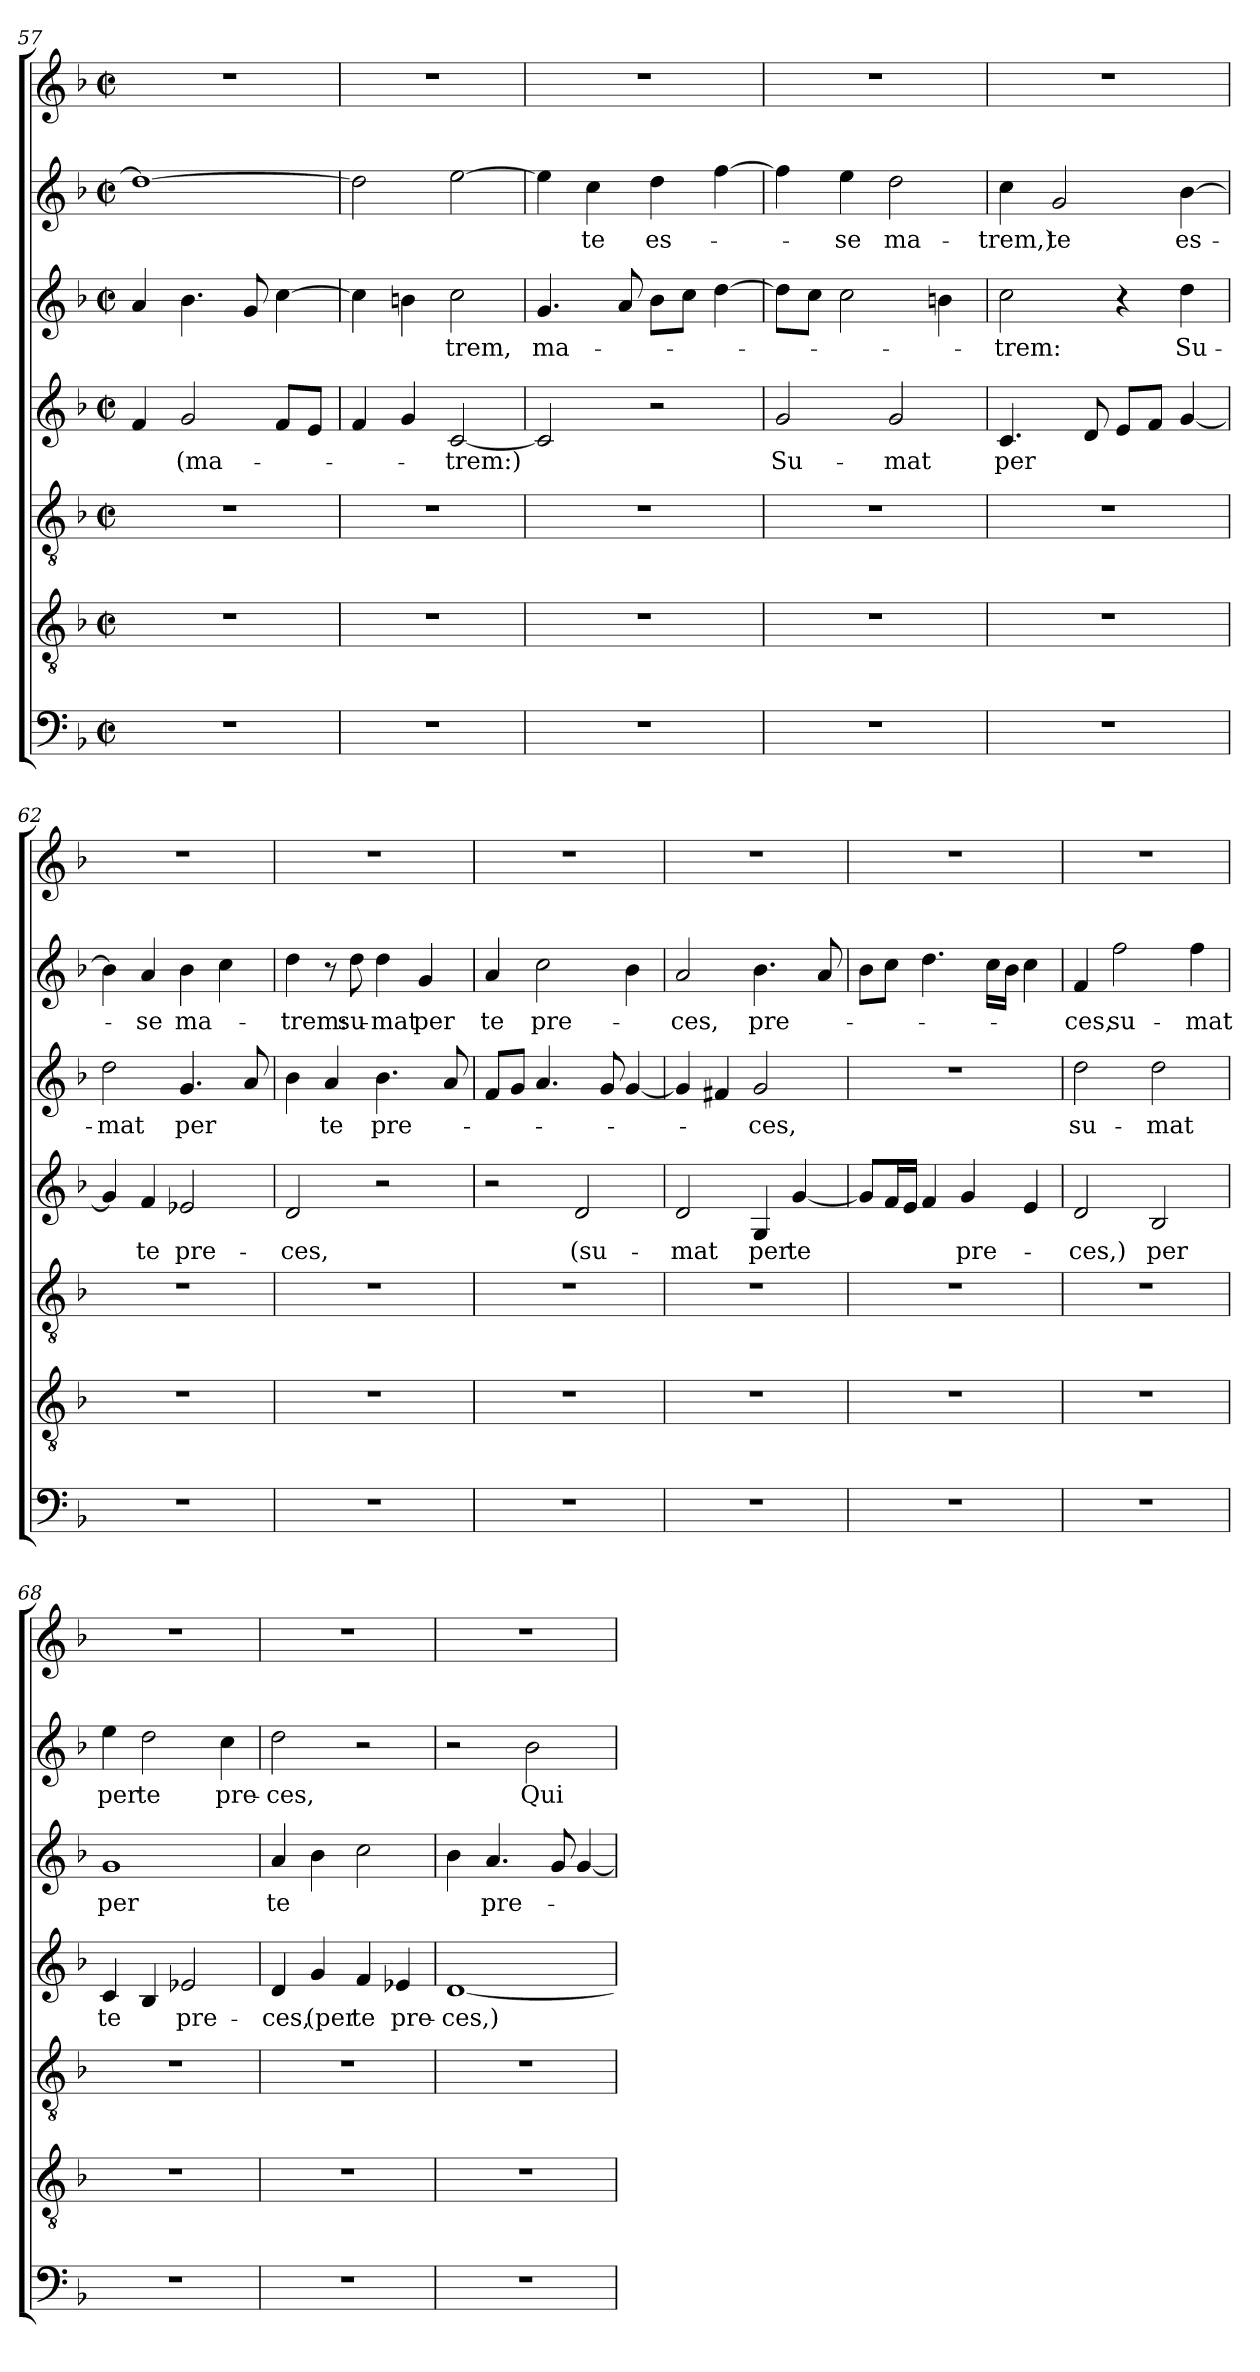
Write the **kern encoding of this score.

**kern	**kern	**kern	**kern	**text	**kern	**text	**kern	**text	**kern
*part7	*part6	*part5	*part4	*part4	*part3	*part3	*part2	*part2	*part1
*staff7	*staff6	*staff5	*staff4	*staff4	*staff3	*staff3	*staff2	*staff2	*staff1
*clefF4	*clefGv2	*clefGv2	*clefG2	*	*clefG2	*	*clefG2	*	*clefG2
*k[b-]	*k[b-]	*k[b-]	*k[b-]	*	*k[b-]	*	*k[b-]	*	*k[b-]
*F:	*F:	*F:	*F:	*	*F:	*	*F:	*	*F:
*M2/2	*M2/2	*M2/2	*M2/2	*	*M2/2	*	*M2/2	*	*M2/2
*met(c|)	*met(c|)	*met(c|)	*met(c|)	*	*met(c|)	*	*met(c|)	*	*met(c|)
=57	=57	=57	=57	=57	=57	=57	=57	=57	=57
1r	1r	1r	4f/	.	4a/	.	1dd_	.	1r
.	.	.	2g/	(ma-	4.b-\	.	.	.	.
.	.	.	.	.	8g/	.	.	.	.
.	.	.	8f/L	.	[4cc\	.	.	.	.
.	.	.	8e/J	.	.	.	.	.	.
=58	=58	=58	=58	=58	=58	=58	=58	=58	=58
1r	1r	1r	4f/	.	4cc\]	.	2dd\]	.	1r
.	.	.	4g/	.	4bn\	.	.	.	.
.	.	.	[2c/	-trem:)	2cc\	-trem,	[2ee\	.	.
=59	=59	=59	=59	=59	=59	=59	=59	=59	=59
1r	1r	1r	2c/]	.	4.g/	ma-	4ee\]	.	1r
.	.	.	.	.	.	.	4cc\	te	.
.	.	.	.	.	8a/	.	.	.	.
.	.	.	2r	.	8b-\L	.	4dd\	es-	.
.	.	.	.	.	8cc\J	.	.	.	.
.	.	.	.	.	[4dd\	.	[4ff\	.	.
!!LO:LB:g=z
=60	=60	=60	=60	=60	=60	=60	=60	=60	=60
1r	1r	1r	2g/	Su-	8dd\L]	.	4ff\]	.	1r
.	.	.	.	.	8cc\J	.	.	.	.
.	.	.	.	.	2cc\	.	4ee\	-se	.
.	.	.	2g/	-mat	.	.	2dd\	ma-	.
.	.	.	.	.	4bn\	.	.	.	.
=61	=61	=61	=61	=61	=61	=61	=61	=61	=61
1r	1r	1r	4.c/	per	2cc\	-trem:	4cc\	-trem,)	1r
.	.	.	.	.	.	.	2g/	te	.
.	.	.	8d/	.	.	.	.	.	.
.	.	.	8e/L	.	4r	.	.	.	.
.	.	.	8f/J	.	.	.	.	.	.
.	.	.	[4g/	.	4dd\	Su-	[4b-\	es-	.
=62	=62	=62	=62	=62	=62	=62	=62	=62	=62
1r	1r	1r	4g/]	.	2dd\	-mat	4b-\]	.	1r
.	.	.	4f/	te	.	.	4a/	-se	.
.	.	.	2e-X/	pre-	4.g/	per	4b-\	ma-	.
.	.	.	.	.	.	.	4cc\	.	.
.	.	.	.	.	8a/	.	.	.	.
=63	=63	=63	=63	=63	=63	=63	=63	=63	=63
1r	1r	1r	2d/	-ces,	4b-\	.	4dd\	-trem:	1r
.	.	.	.	.	4a/	te	8r	.	.
.	.	.	.	.	.	.	8dd\	su-	.
.	.	.	2r	.	4.b-\	pre-	4dd\	-mat	.
.	.	.	.	.	.	.	4g/	per	.
.	.	.	.	.	8a/	.	.	.	.
=64	=64	=64	=64	=64	=64	=64	=64	=64	=64
1r	1r	1r	2r	.	8f/L	.	4a/	te	1r
.	.	.	.	.	8g/J	.	.	.	.
.	.	.	.	.	4.a/	.	2cc\	pre-	.
.	.	.	2d/	(su-	.	.	.	.	.
.	.	.	.	.	8g/	.	.	.	.
.	.	.	.	.	[4g/	.	4b-\	.	.
!!LO:LB:g=z
=65	=65	=65	=65	=65	=65	=65	=65	=65	=65
1r	1r	1r	2d/	-mat	4g/]	.	2a/	-ces,	1r
.	.	.	.	.	4f#X/	.	.	.	.
.	.	.	4G/	per	2g/	-ces,	4.b-\	pre-	.
.	.	.	[4g/	te	.	.	.	.	.
.	.	.	.	.	.	.	8a/	.	.
=66	=66	=66	=66	=66	=66	=66	=66	=66	=66
1r	1r	1r	8g/L]	.	1r	.	8b-\L	.	1r
.	.	.	16f/L	.	.	.	8cc\J	.	.
.	.	.	16e/JJ	.	.	.	.	.	.
.	.	.	4f/	.	.	.	4.dd\	.	.
.	.	.	4g/	pre-	.	.	.	.	.
.	.	.	.	.	.	.	16cc\LL	.	.
.	.	.	.	.	.	.	16b-\JJ	.	.
.	.	.	4e/	.	.	.	4cc\	.	.
=67	=67	=67	=67	=67	=67	=67	=67	=67	=67
1r	1r	1r	2d/	-ces,)	2dd\	su-	4f/	-ces,	1r
.	.	.	.	.	.	.	2ff\	su-	.
.	.	.	2B-/	per	2dd\	-mat	.	.	.
.	.	.	.	.	.	.	4ff\	-mat	.
=68	=68	=68	=68	=68	=68	=68	=68	=68	=68
1r	1r	1r	4c/	te	1g	per	4ee\	per	1r
.	.	.	4B-/	.	.	.	2dd\	te	.
.	.	.	2e-X/	pre-	.	.	.	.	.
.	.	.	.	.	.	.	4cc\	pre-	.
=69	=69	=69	=69	=69	=69	=69	=69	=69	=69
1r	1r	1r	4d/	-ces,	4a/	te	2dd\	-ces,	1r
.	.	.	4g/	(per	4b-\	.	.	.	.
.	.	.	4f/	te	2cc\	.	2r	.	.
.	.	.	4e-X/	pre-	.	.	.	.	.
!!LO:LB:g=z
=70	=70	=70	=70	=70	=70	=70	=70	=70	=70
1r	1r	1r	[1d	-ces,)	4b-\	.	2r	.	1r
.	.	.	.	.	4.a/	pre-	.	.	.
.	.	.	.	.	.	.	2b-\	Qui	.
.	.	.	.	.	8g/	.	.	.	.
.	.	.	.	.	[4g/	.	.	.	.
=	=	=	=	=	=	=	=	=	=
*-	*-	*-	*-	*-	*-	*-	*-	*-	*-
